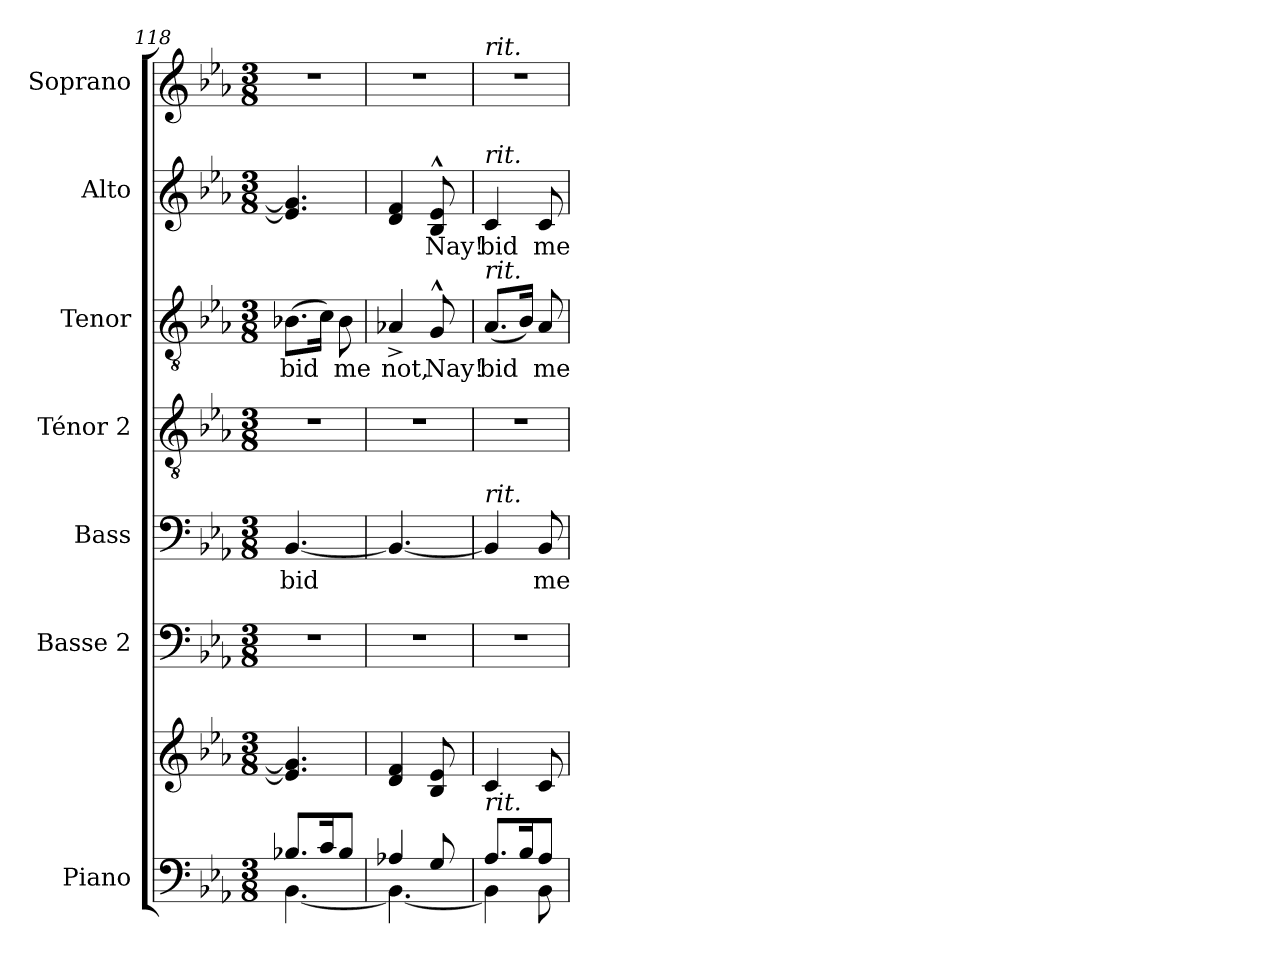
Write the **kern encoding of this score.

**kern	**kern	**kern	**kern	**text	**kern	**kern	**text	**kern	**text	**kern
*part7	*part7	*part6	*part5	*part5	*part4	*part3	*part3	*part2	*part2	*part1
*staff8	*staff7	*staff6	*staff5	*staff5	*staff4	*staff3	*staff3	*staff2	*staff2	*staff1
*I"Piano	*	*I"Basse 2	*I"Bass	*	*I"Ténor 2	*I"Tenor	*	*I"Alto	*	*I"Soprano
*I'Pno	*	*	*	*	*	*	*	*	*	*
*clefF4	*clefG2	*clefF4	*clefF4	*	*clefGv2	*clefGv2	*	*clefG2	*	*clefG2
*k[b-e-a-]	*k[b-e-a-]	*k[b-e-a-]	*k[b-e-a-]	*	*k[b-e-a-]	*k[b-e-a-]	*	*k[b-e-a-]	*	*k[b-e-a-]
*M3/8	*M3/8	*M3/8	*M3/8	*	*M3/8	*M3/8	*	*M3/8	*	*M3/8
=118	=118	=118	=118	=118	=118	=118	=118	=118	=118	=118
*^	*	*	*	*	*	*	*	*	*	*
!	!	!	!	!	!LO:LY:b	!	!	!LO:LY:b	!	!	!
8.B-X!/L	[4.BB-!\	4.e-!/] 4.g!/]	4.r	[4.BB-/	bid	4.r	(>8.B-X\L	bid	4.e-/] 4.g/]	.	4.r
16c!/K	.	.	.	.	.	.	16c\Jk)	.	.	.	.
!	!	!	!	!	!	!	!	!LO:LY:b	!	!	!
8B-!/J	.	.	.	.	.	.	8B-\	me	.	.	.
=119	=119	=119	=119	=119	=119	=119	=119	=119	=119	=119	=119
!	!	!	!	!	!	!	!	!LO:LY:b	!	!	!
4A-X!/	4.BB-!\_	4d!/ 4f!/	4.r	4.BB-/_	.	4.r	4A-X^/	not,	4d/ 4f/	.	4.r
!	!	!	!	!	!	!	!	!LO:LY:b	!	!LO:LY:b	!
8G!/	.	8B-!/ 8e-!/	.	.	.	.	8G^^/	Nay!	8B-/^^ 8e-/^^	Nay!	.
!!LO:PB:g=z
=120	=120	=120	=120	=120	=120	=120	=120	=120	=120	=120	=120
*	*	*	*	*	*	*	*	*	*	*	*MM60
!	!	!	!	!	!	!	!	!	!	!	!LO:TX:a:i:t=rit.
!	!	!	!	!	!	!	!	!	!LO:TX:a:i:t=rit.	!	!
!	!	!	!	!	!	!	!LO:TX:a:i:t=rit.	!	!	!	!
!	!	!	!	!LO:TX:a:i:t=rit.	!	!	!	!	!	!	!
!LO:TX:a:i:t=rit.	!	!	!	!	!	!	!	!	!	!	!
!	!	!	!	!	!	!	!	!LO:LY:b	!	!LO:LY:b	!
8.A-!/L	4BB-!\]	4c!/	4.r	4BB-/]	.	4.r	(<8.A-/L	bid	4c/	bid	4.r
16B-!/K	.	.	.	.	.	.	16B-/Jk)	.	.	.	.
!	!	!	!	!	!LO:LY:b	!	!	!LO:LY:b	!	!LO:LY:b	!
8A-!/J	8BB-!\	8c!/	.	8BB-/	me	.	8A-/	me	8c/	me	.
*v	*v	*	*	*	*	*	*	*	*	*	*
=	=	=	=	=	=	=	=	=	=	=
*-	*-	*-	*-	*-	*-	*-	*-	*-	*-	*-
